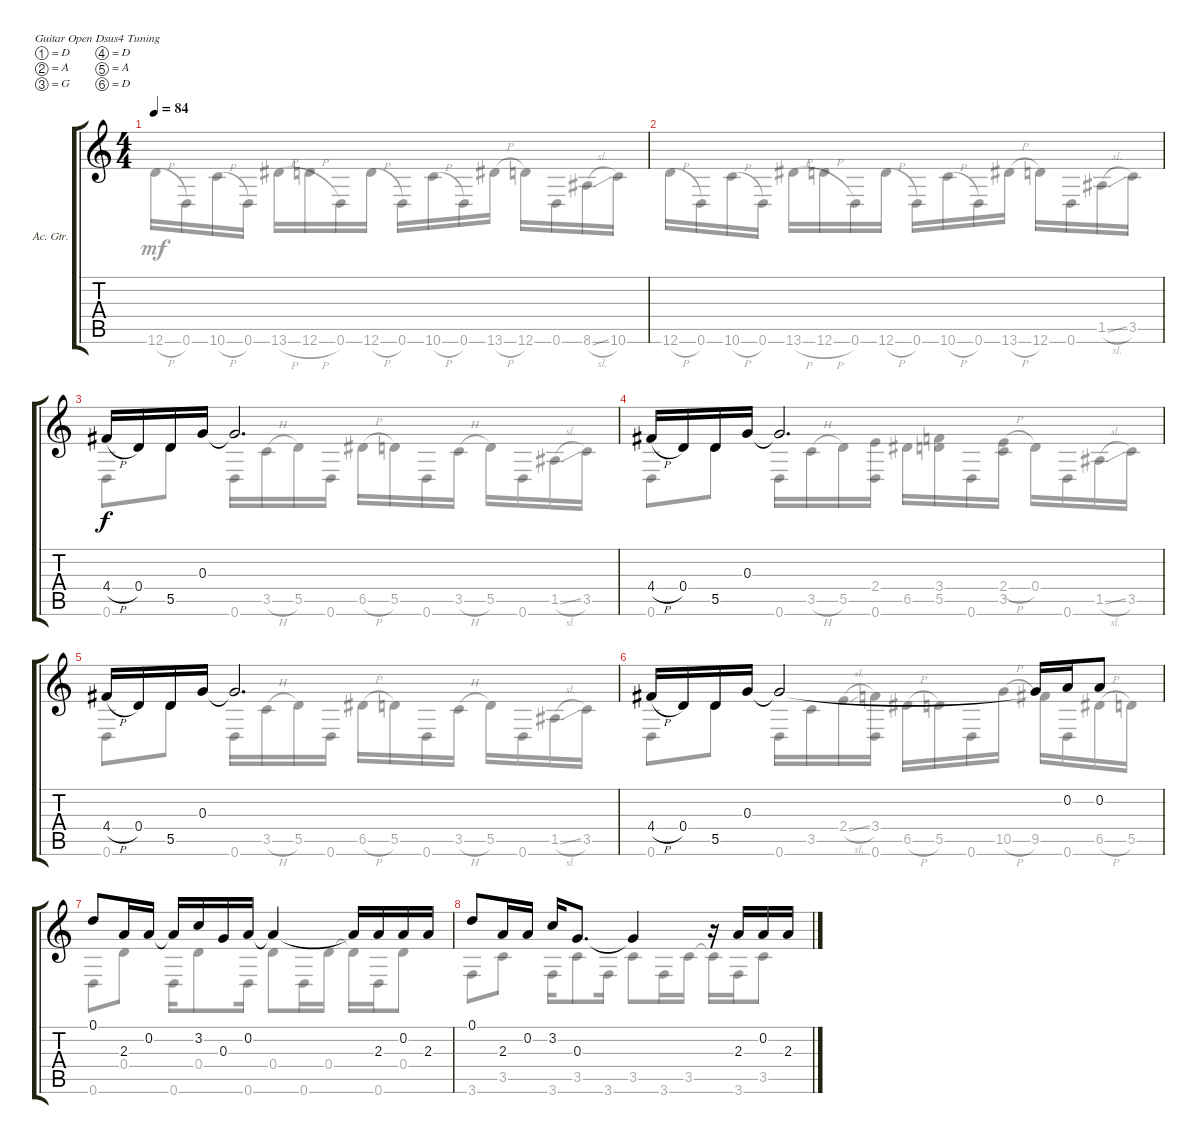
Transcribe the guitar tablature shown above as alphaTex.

\defaultSystemsLayout 4
\bracketExtendMode groupsimilarinstruments
\firstSystemTrackNameOrientation horizontal
\otherSystemsTrackNameOrientation horizontal
\track ("Acoustic Guitar" "Ac. Gtr.") {instrument acousticguitarsteel}
\staff {score tabs}
\tuning (D4 A3 G3 D3 A2 D2)
\voice
\ts (4 4)
\tempo 84
\clef g2
\scale
0.5
\ks c
|
\scale
0.5 |
\scale
0.5 4.4{h}.16 0.4.16 5.5.16 0.3.16 0.3{t}.2{d} |
\scale
0.5 4.4{h}.16 0.4.16 5.5.16 0.3.16 0.3{t}.2{d} |
\scale
0.446381 4.4{h}.16 0.4.16 5.5.16 0.3.16 0.3{t}.2{d} |
\scale
0.553619 4.4{h}.16 0.4.16 5.5.16 0.3.16 0.3{t}.2 0.3{t}.16 0.2.16 0.2.8 |
\scale
0.5 0.1.8 2.3.16 0.2.16 0.2{t}.16 3.2.16 0.3.16 0.2.16 0.2{t}.4 0.2{t}.16 2.3.16 0.2.16 2.3.16 |
\scale
0.5 0.1.8 2.3.16 0.2.16 3.2.16 0.3.8{d} 0.3{t}.4 r.16 2.3.16 0.2.16 2.3.16
\voice
\clef g2
\ottava regular
\simile none
\scale
0.5
\ks c
12.6{h}.16{dy mf} 0.6.16 10.6{h}.16 0.6.16 13.6{h}.16 12.6{h}.16 0.6.16 12.6{h}.16 0.6.16 10.6{h}.16 0.6.16 13.6{h}.16 12.6.16 0.6.16 8.6{sl}.16 10.6.16 |
\scale
0.5 12.6{h}.16 0.6.16 10.6{h}.16 0.6.16 13.6{h}.16 12.6{h}.16 0.6.16 12.6{h}.16 0.6.16 10.6{h}.16 0.6.16 13.6{h}.16 12.6.16 0.6.16 1.5{sl}.16 3.5.16 |
\scale
0.5 0.6.8 5.5.8 0.6.16 3.5{h}.16 5.5.16 0.6.16 6.5{h}.16 5.5.16 0.6.16 3.5{h}.16 5.5.16 0.6.16 1.5{sl}.16 3.5.16 |
\scale
0.5 0.6.8 5.5.8 0.6.16 3.5{h}.16 5.5.16 (0.6 2.4).16 6.5.16 (5.5 3.4).16 0.6.16 (3.5 2.4{h}).16 0.4.16 0.6.16 1.5{sl}.16 3.5.16 |
\scale
0.446381 0.6.8 5.5.8 0.6.16 3.5{h}.16 5.5.16 0.6.16 6.5{h}.16 5.5.16 0.6.16 3.5{h}.16 5.5.16 0.6.16 1.5{sl}.16 3.5.16 |
\scale
0.553619 0.6.8 5.5.8 0.6.16 3.5.16 2.4{sl}.16 (3.4 0.6).16 6.5{h}.16 5.5.16 0.6.16 10.5{h}.16 9.5.16 0.6.16 6.5{h}.16 5.5.16 |
\scale
0.5 0.6.8 0.4.8 0.6.16 0.4.8 0.6.16 0.4.8 0.6.16 0.4.16 0.4{t}.16 0.6.16 0.4.8 |
\scale
0.5 3.6.8 3.5.8 3.6.16 3.5.8 3.6.16 3.5.8 3.6.16 3.5.16 3.5{t}.16 3.6.16 3.5.8
